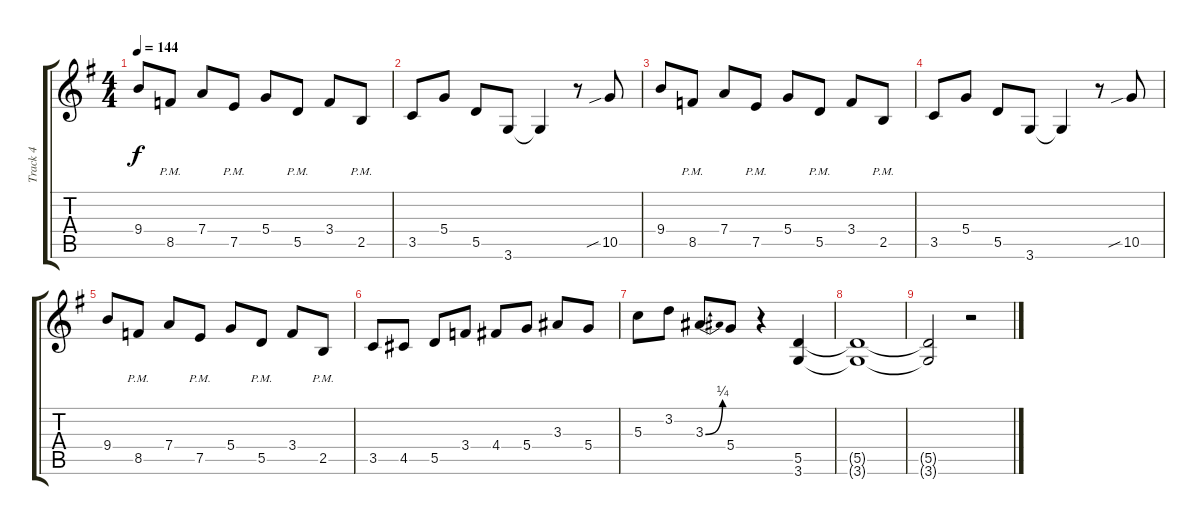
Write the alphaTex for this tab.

\track ("Track 4" "Track 4") {instrument overdrivenguitar}
\staff {score tabs}
\tuning (E4 B3 G3 D3 A2 E2) {hide}
\ts (4 4)
\tempo 144
\clef g2
\ks g
9.4.8{dy f} 8.5{pm}.8 7.4.8 7.5{pm}.8 5.4.8 5.5{pm}.8 3.4.8 2.5{pm}.8 |
3.5.8 5.4.8 5.5.8 3.6.8 3.6{t}.4 r.8 10.5{sib}.8 |
9.4.8 8.5{pm}.8 7.4.8 7.5{pm}.8 5.4.8 5.5{pm}.8 3.4.8 2.5{pm}.8 |
3.5.8 5.4.8 5.5.8 3.6.8 3.6{t}.4 r.8 10.5{sib}.8 |
9.4.8 8.5{pm}.8 7.4.8 7.5{pm}.8 5.4.8 5.5{pm}.8 3.4.8 2.5{pm}.8 |
3.5.8 4.5.8 5.5.8 3.4.8 4.4.8 5.4.8 3.3.8 5.4.8 |
5.3.8 3.2.8 3.3{be (bend 0 0 60 1)}.8 5.4.8 r.4 (5.5 3.6).4 |
(5.5{t} 3.6{t}).1 |
(5.5{t} 3.6{t}).2 r.2
